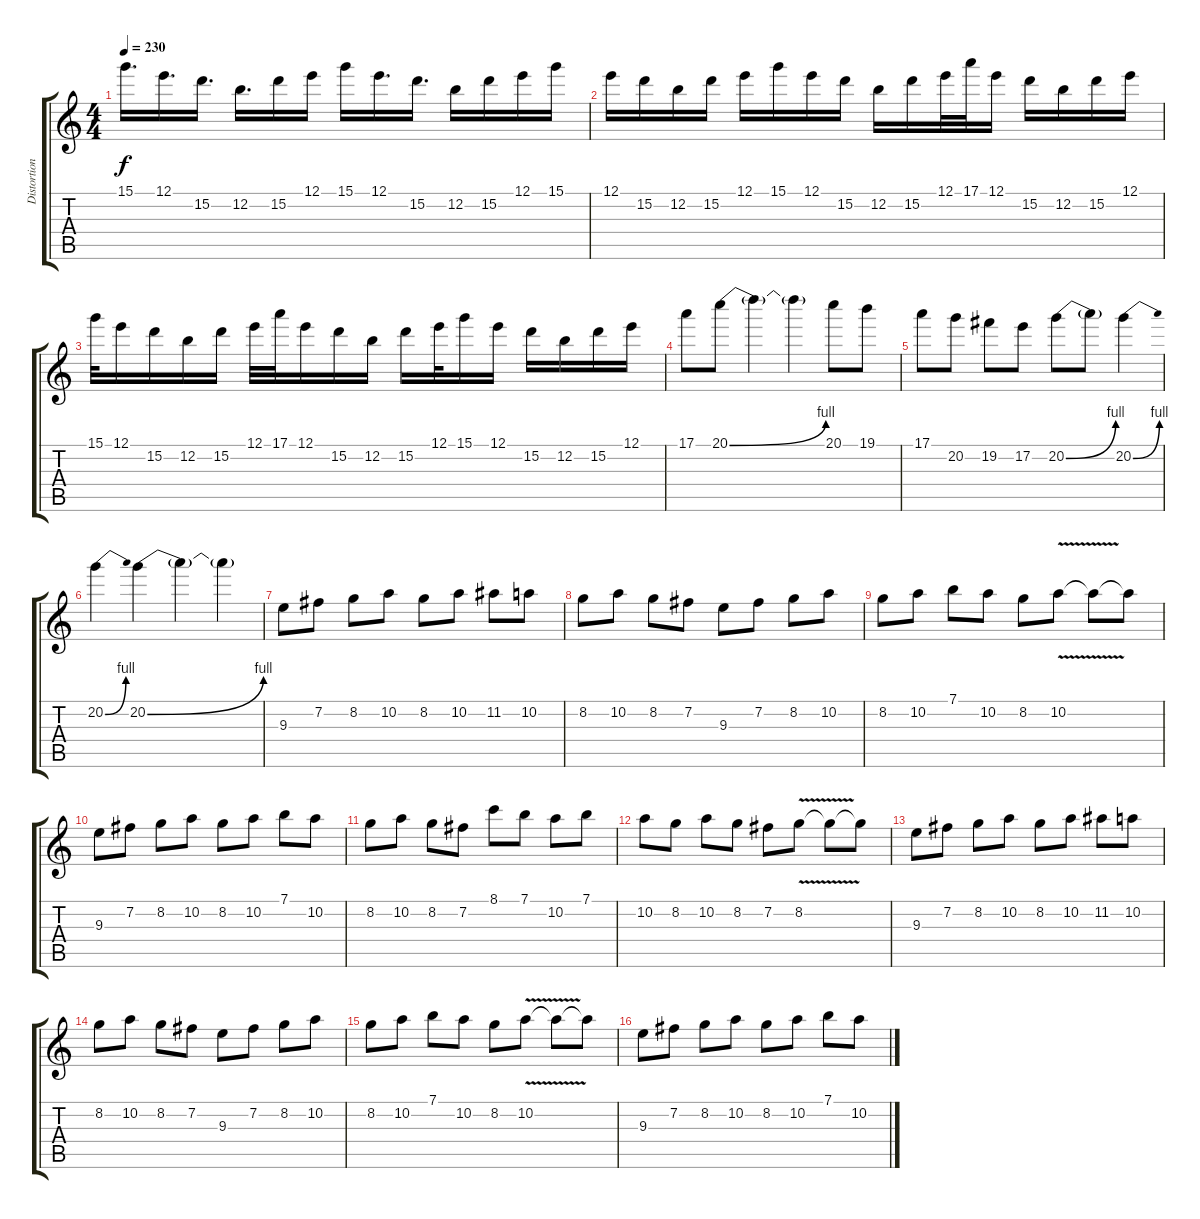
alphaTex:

\track ("Distortion 1" "Distortion") {instrument distortionguitar}
\staff {score tabs}
\tuning (E4 B3 G3 D3 A2 E2) {hide}
\ts (4 4)
\tempo 230
\clef g2
\ks c
15.1.16{d dy f} 12.1.16{d} 15.2.16{d} 12.2.16{d} 15.2.16 12.1.16 15.1.16 12.1.16{d} 15.2.16{d} 12.2.16 15.2.16 12.1.16 15.1.16 |
12.1.16 15.2.16 12.2.16 15.2.16 12.1.16 15.1.16 12.1.16 15.2.16 12.2.16 15.2.16 12.1.32 17.1.32 12.1.16 15.2.16 12.2.16 15.2.16 12.1.16 |
15.1.32 12.1.16 15.2.16 12.2.16 15.2.16 12.1.32 17.1.32 12.1.16 15.2.16 12.2.16 15.2.16 12.1.32 15.1.16 12.1.16 15.2.16 12.2.16 15.2.16 12.1.16 |
17.1.8 20.1{be (bend 0 0 60 4)}.8 20.1{t}.4 20.1{t}.4 20.1.8 19.1.8 |
17.1.8 20.2.8 19.2.8 17.2.8 20.2{be (bend 0 0 60 4)}.8 20.2{t}.8 20.2{be (bend 0 0 60 4)}.4 |
20.2{be (bend 0 0 60 4)}.4 20.2{be (bend 0 0 60 4)}.4 20.2{t}.4 20.2{t}.4 |
9.3.8 7.2.8 8.2.8 10.2.8 8.2.8 10.2.8 11.2.8 10.2.8 |
8.2.8 10.2.8 8.2.8 7.2.8 9.3.8 7.2.8 8.2.8 10.2.8 |
8.2.8 10.2.8 7.1.8 10.2.8 8.2.8 10.2{v}.8 10.2{t}.8 10.2{t}.8 |
9.3.8 7.2.8 8.2.8 10.2.8 8.2.8 10.2.8 7.1.8 10.2.8 |
8.2.8 10.2.8 8.2.8 7.2.8 8.1.8 7.1.8 10.2.8 7.1.8 |
10.2.8 8.2.8 10.2.8 8.2.8 7.2.8 8.2{v}.8 8.2{t}.8 8.2{t}.8 |
9.3.8 7.2.8 8.2.8 10.2.8 8.2.8 10.2.8 11.2.8 10.2.8 |
8.2.8 10.2.8 8.2.8 7.2.8 9.3.8 7.2.8 8.2.8 10.2.8 |
8.2.8 10.2.8 7.1.8 10.2.8 8.2.8 10.2{v}.8 10.2{t}.8 10.2{t}.8 |
9.3.8 7.2.8 8.2.8 10.2.8 8.2.8 10.2.8 7.1.8 10.2.8
